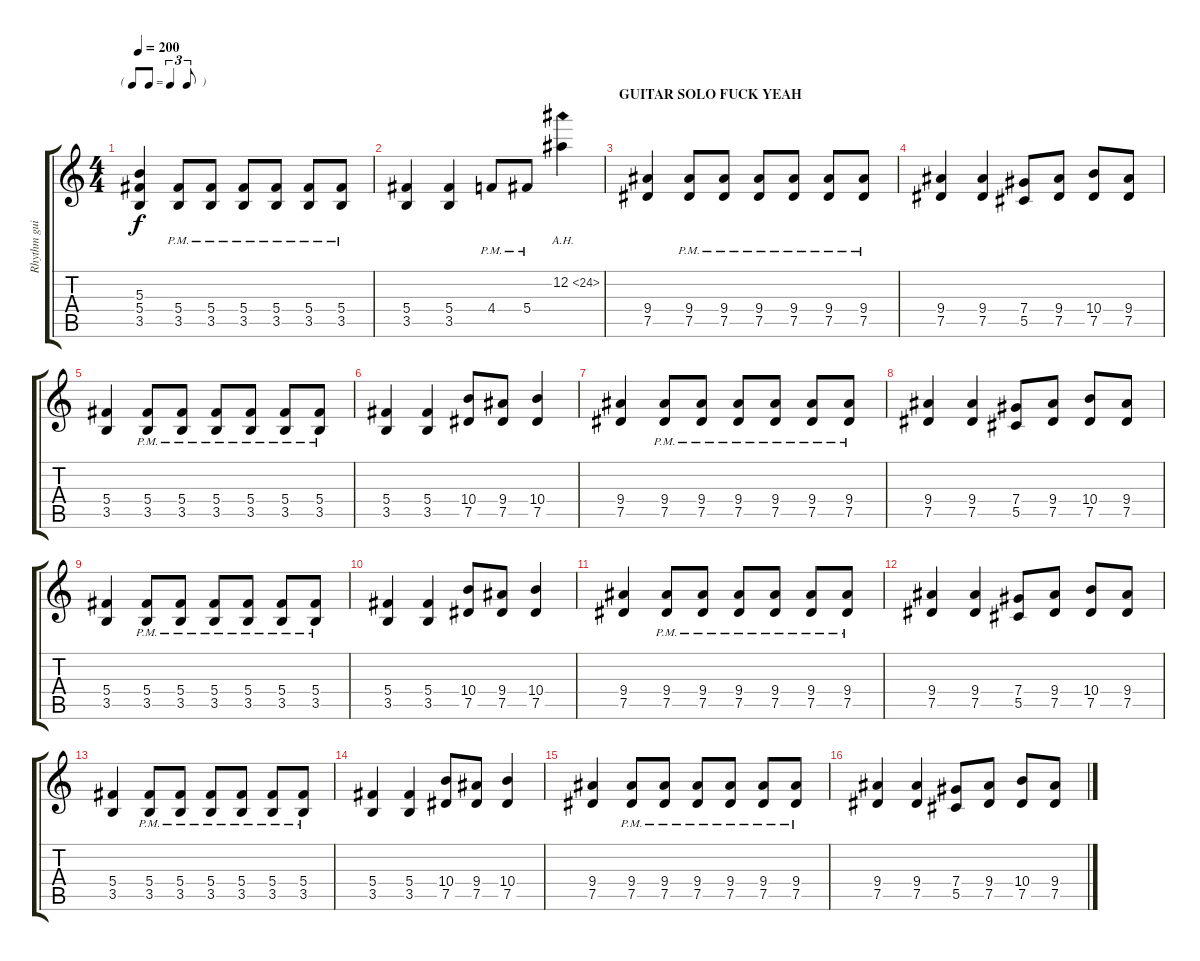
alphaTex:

\track ("Rhythm guitar 2 (retard 2)" "Rhythm gui") {instrument overdrivenguitar}
\staff {score tabs}
\tuning (Eb4 Bb3 Gb3 Db3 Ab2 Eb2) {hide}
\ts (4 4)
\tf triplet8th
\tempo 200
\clef g2
\ks c
(5.3 5.4 3.5).4{dy f} (5.4{pm} 3.5{pm}).8 (5.4{pm} 3.5{pm}).8 (5.4{pm} 3.5{pm}).8 (5.4{pm} 3.5{pm}).8 (5.4{pm} 3.5{pm}).8 (5.4{pm} 3.5{pm}).8 |
(5.4 3.5).4 (5.4 3.5).4 4.4{pm}.8 5.4{pm}.8 12.2{ah 12}.4 |
\section ("" "GUITAR SOLO FUCK YEAH")
(9.4 7.5).4{volume 13} (9.4{pm} 7.5{pm}).8 (9.4{pm} 7.5{pm}).8 (9.4{pm} 7.5{pm}).8 (9.4{pm} 7.5{pm}).8 (9.4{pm} 7.5{pm}).8 (9.4{pm} 7.5{pm}).8 |
(9.4 7.5).4 (9.4 7.5).4 (7.4 5.5).8 (9.4 7.5).8 (10.4 7.5).8 (9.4 7.5).8 |
(5.4 3.5).4 (5.4{pm} 3.5{pm}).8 (5.4{pm} 3.5{pm}).8 (5.4{pm} 3.5).8 (5.4{pm} 3.5{pm}).8 (5.4{pm} 3.5{pm}).8 (5.4{pm} 3.5{pm}).8 |
(5.4 3.5).4 (5.4 3.5).4 (10.4 7.5).8 (9.4 7.5).8 (10.4 7.5).4 |
(9.4 7.5).4 (9.4{pm} 7.5{pm}).8 (9.4{pm} 7.5{pm}).8 (9.4{pm} 7.5{pm}).8 (9.4{pm} 7.5{pm}).8 (9.4{pm} 7.5{pm}).8 (9.4{pm} 7.5{pm}).8 |
(9.4 7.5).4 (9.4 7.5).4 (7.4 5.5).8 (9.4 7.5).8 (10.4 7.5).8 (9.4 7.5).8 |
(5.4 3.5).4 (5.4{pm} 3.5{pm}).8 (5.4{pm} 3.5{pm}).8 (5.4{pm} 3.5).8 (5.4{pm} 3.5{pm}).8 (5.4{pm} 3.5{pm}).8 (5.4{pm} 3.5{pm}).8 |
(5.4 3.5).4 (5.4 3.5).4 (10.4 7.5).8 (9.4 7.5).8 (10.4 7.5).4 |
(9.4 7.5).4 (9.4{pm} 7.5{pm}).8 (9.4{pm} 7.5{pm}).8 (9.4{pm} 7.5{pm}).8 (9.4{pm} 7.5{pm}).8 (9.4{pm} 7.5{pm}).8 (9.4{pm} 7.5{pm}).8 |
(9.4 7.5).4 (9.4 7.5).4 (7.4 5.5).8 (9.4 7.5).8 (10.4 7.5).8 (9.4 7.5).8 |
(5.4 3.5).4 (5.4{pm} 3.5{pm}).8 (5.4{pm} 3.5{pm}).8 (5.4{pm} 3.5).8 (5.4{pm} 3.5{pm}).8 (5.4{pm} 3.5{pm}).8 (5.4{pm} 3.5{pm}).8 |
(5.4 3.5).4 (5.4 3.5).4 (10.4 7.5).8 (9.4 7.5).8 (10.4 7.5).4 |
(9.4 7.5).4 (9.4{pm} 7.5{pm}).8 (9.4{pm} 7.5{pm}).8 (9.4{pm} 7.5{pm}).8 (9.4{pm} 7.5{pm}).8 (9.4{pm} 7.5{pm}).8 (9.4{pm} 7.5{pm}).8 |
(9.4 7.5).4 (9.4 7.5).4 (7.4 5.5).8 (9.4 7.5).8 (10.4 7.5).8 (9.4 7.5).8
